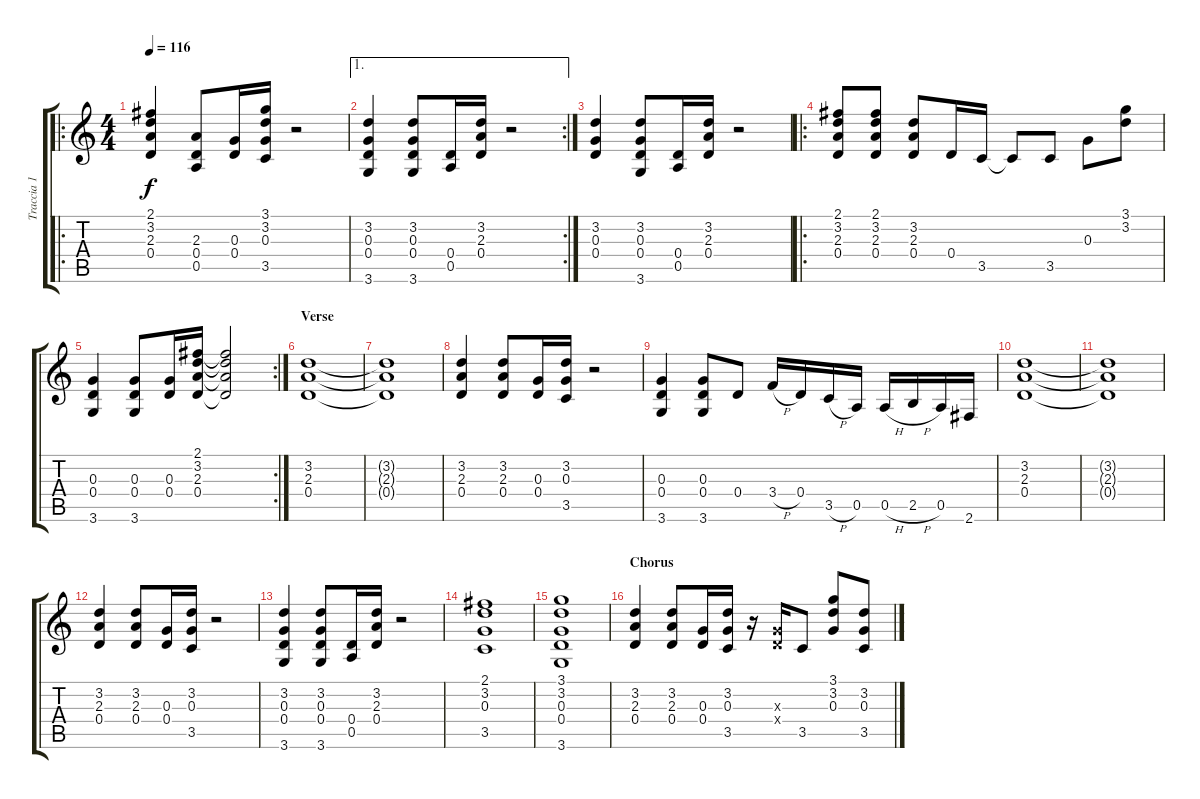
\track ("Traccia 1" "Traccia 1") {instrument overdrivenguitar}
\staff {score tabs}
\tuning (E4 B3 G3 D3 A2 E2) {hide}
\ro
\ts (4 4)
\tempo 116
\clef g2
\ks c
(2.1 3.2 2.3 0.4).4{dy f instrument overdrivenguitar} (2.3 0.4 0.5).8 (0.3 0.4).16 (3.1 3.2 0.3 3.5).16 r.2 |
\ae 1
\rc 2
(3.2 0.3 0.4 3.6).4 (3.2 0.3 0.4 3.6).8 (0.4 0.5).16 (3.2 2.3 0.4).16 r.2 |
(3.2 0.3 0.4).4 (3.2 0.3 0.4 3.6).8 (0.4 0.5).16 (3.2 2.3 0.4).16 r.2 |
\ro
(2.1 3.2 2.3 0.4).8 (2.1 3.2 2.3 0.4).8 (3.2 2.3 0.4).8 0.4.16 3.5.16 3.5{t}.8 3.5.8 0.3.8 (3.1 3.2).8 |
\rc 2
(0.3 0.4 3.6).4 (0.3 0.4 3.6).8 (0.3 0.4).16 (2.1 3.2 2.3 0.4).16 (2.1{t} 3.2{t} 2.3{t} 0.4{t}).2 |
\section ("" "Verse")
(3.2 2.3 0.4).1 |
(3.2{t} 2.3{t} 0.4{t}).1 |
(3.2 2.3 0.4).4 (3.2 2.3 0.4).8 (0.3 0.4).16 (3.2 0.3 3.5).16 r.2 |
(0.3 0.4 3.6).4 (0.3 0.4 3.6).8 0.4.8 3.4{h}.16 0.4.16 3.5{h}.16 0.5.16 0.5{h}.16 2.5{h}.16 0.5.16 2.6.16 |
(3.2 2.3 0.4).1 |
(3.2{t} 2.3{t} 0.4{t}).1 |
(3.2 2.3 0.4).4 (3.2 2.3 0.4).8 (0.3 0.4).16 (3.2 0.3 3.5).16 r.2 |
(3.2 0.3 0.4 3.6).4 (3.2 0.3 0.4 3.6).8 (0.4 0.5).16 (3.2 2.3 0.4).16 r.2 |
(2.1 3.2 0.3 3.5).1 |
(3.1 3.2 0.3 0.4 3.6).1 |
\section ("" "Chorus")
(3.2 2.3 0.4).4 (3.2 2.3 0.4).8 (0.3 0.4).16 (3.2 0.3 3.5).16 r.16 (0.3{x} 0.4{x}).16 3.5.8 (3.1 3.2 0.3).8 (3.2 0.3 3.5).8
